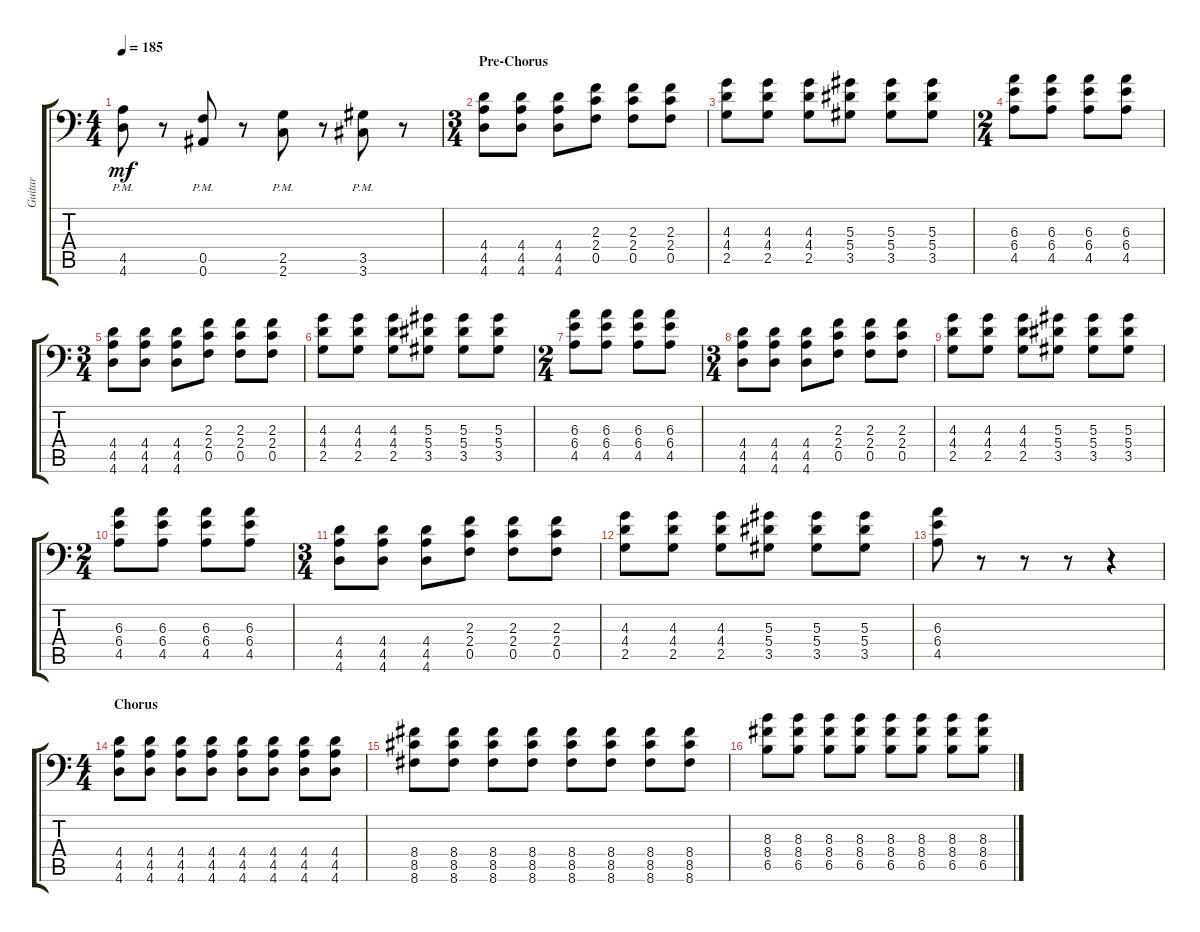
\track ("Guitar" "Guitar") {instrument distortionguitar}
\staff {score tabs}
\tuning (C4 G3 Eb3 Bb2 F2 Bb1) {hide}
\ts (4 4)
\tempo 185
\clef f4
\ks c
(4.5{pm} 4.6{pm}).8{dy mf} r.8 (0.5{pm} 0.6{pm}).8 r.8 (2.5{pm} 2.6{pm}).8 r.8 (3.5{pm} 3.6{pm}).8 r.8 |
\ts (3 4)
\section ("" "Pre-Chorus")
(4.4 4.5 4.6).8 (4.4 4.5 4.6).8 (4.4 4.5 4.6).8 (2.3 2.4 0.5).8 (2.3 2.4 0.5).8 (2.3 2.4 0.5).8 |
(4.3 4.4 2.5).8 (4.3 4.4 2.5).8 (4.3 4.4 2.5).8 (5.3 5.4 3.5).8 (5.3 5.4 3.5).8 (5.3 5.4 3.5).8 |
\ts (2 4)
(6.3 6.4 4.5).8 (6.3 6.4 4.5).8 (6.3 6.4 4.5).8 (6.3 6.4 4.5).8 |
\ts (3 4)
(4.4 4.5 4.6).8 (4.4 4.5 4.6).8 (4.4 4.5 4.6).8 (2.3 2.4 0.5).8 (2.3 2.4 0.5).8 (2.3 2.4 0.5).8 |
(4.3 4.4 2.5).8 (4.3 4.4 2.5).8 (4.3 4.4 2.5).8 (5.3 5.4 3.5).8 (5.3 5.4 3.5).8 (5.3 5.4 3.5).8 |
\ts (2 4)
(6.3 6.4 4.5).8 (6.3 6.4 4.5).8 (6.3 6.4 4.5).8 (6.3 6.4 4.5).8 |
\ts (3 4)
(4.4 4.5 4.6).8 (4.4 4.5 4.6).8 (4.4 4.5 4.6).8 (2.3 2.4 0.5).8 (2.3 2.4 0.5).8 (2.3 2.4 0.5).8 |
(4.3 4.4 2.5).8 (4.3 4.4 2.5).8 (4.3 4.4 2.5).8 (5.3 5.4 3.5).8 (5.3 5.4 3.5).8 (5.3 5.4 3.5).8 |
\ts (2 4)
(6.3 6.4 4.5).8 (6.3 6.4 4.5).8 (6.3 6.4 4.5).8 (6.3 6.4 4.5).8 |
\ts (3 4)
(4.4 4.5 4.6).8 (4.4 4.5 4.6).8 (4.4 4.5 4.6).8 (2.3 2.4 0.5).8 (2.3 2.4 0.5).8 (2.3 2.4 0.5).8 |
(4.3 4.4 2.5).8 (4.3 4.4 2.5).8 (4.3 4.4 2.5).8 (5.3 5.4 3.5).8 (5.3 5.4 3.5).8 (5.3 5.4 3.5).8 |
(6.3 6.4 4.5).8 r.8 r.8 r.8 r.4 |
\ts (4 4)
\section ("" "Chorus")
(4.4 4.5 4.6).8 (4.4 4.5 4.6).8 (4.4 4.5 4.6).8 (4.4 4.5 4.6).8 (4.4 4.5 4.6).8 (4.4 4.5 4.6).8 (4.4 4.5 4.6).8 (4.4 4.5 4.6).8 |
(8.4 8.5 8.6).8 (8.4 8.5 8.6).8 (8.4 8.5 8.6).8 (8.4 8.5 8.6).8 (8.4 8.5 8.6).8 (8.4 8.5 8.6).8 (8.4 8.5 8.6).8 (8.4 8.5 8.6).8 |
(8.3 8.4 6.5).8 (8.3 8.4 6.5).8 (8.3 8.4 6.5).8 (8.3 8.4 6.5).8 (8.3 8.4 6.5).8 (8.3 8.4 6.5).8 (8.3 8.4 6.5).8 (8.3 8.4 6.5).8
